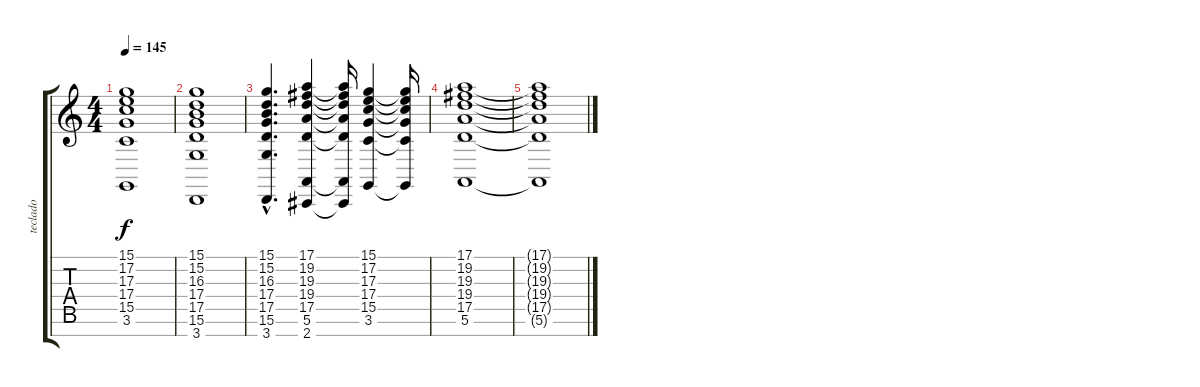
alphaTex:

\track ("teclado" "teclado") {instrument lead6voice}
\staff {score tabs}
\tuning (E4 B3 G3 D3 A2 E2 B1) {hide}
\ts (4 4)
\tempo 145
\clef g2
\ks c
(15.1 17.2 17.3 17.4 15.5 3.6).1{dy f} |
(15.1 15.2 16.3 17.4 17.5 15.6 3.7).1 |
(15.1{hac} 15.2{hac} 16.3{hac} 17.4{hac} 17.5{hac} 15.6{hac} 3.7{hac}).4{d} (17.1 19.2 19.3 19.4 17.5 5.6 2.7).4 (17.1{t} 19.2{t} 19.3{t} 19.4{t} 17.5{t} 5.6{t} 2.7{t}).16 (15.1 17.2 17.3 17.4 15.5 3.6).4 (15.1{t} 17.2{t} 17.3{t} 17.4{t} 15.5{t} 3.6{t}).16 |
(17.1 19.2 19.3 19.4 17.5 5.6).1 |
(17.1{t} 19.2{t} 19.3{t} 19.4{t} 17.5{t} 5.6{t}).1
